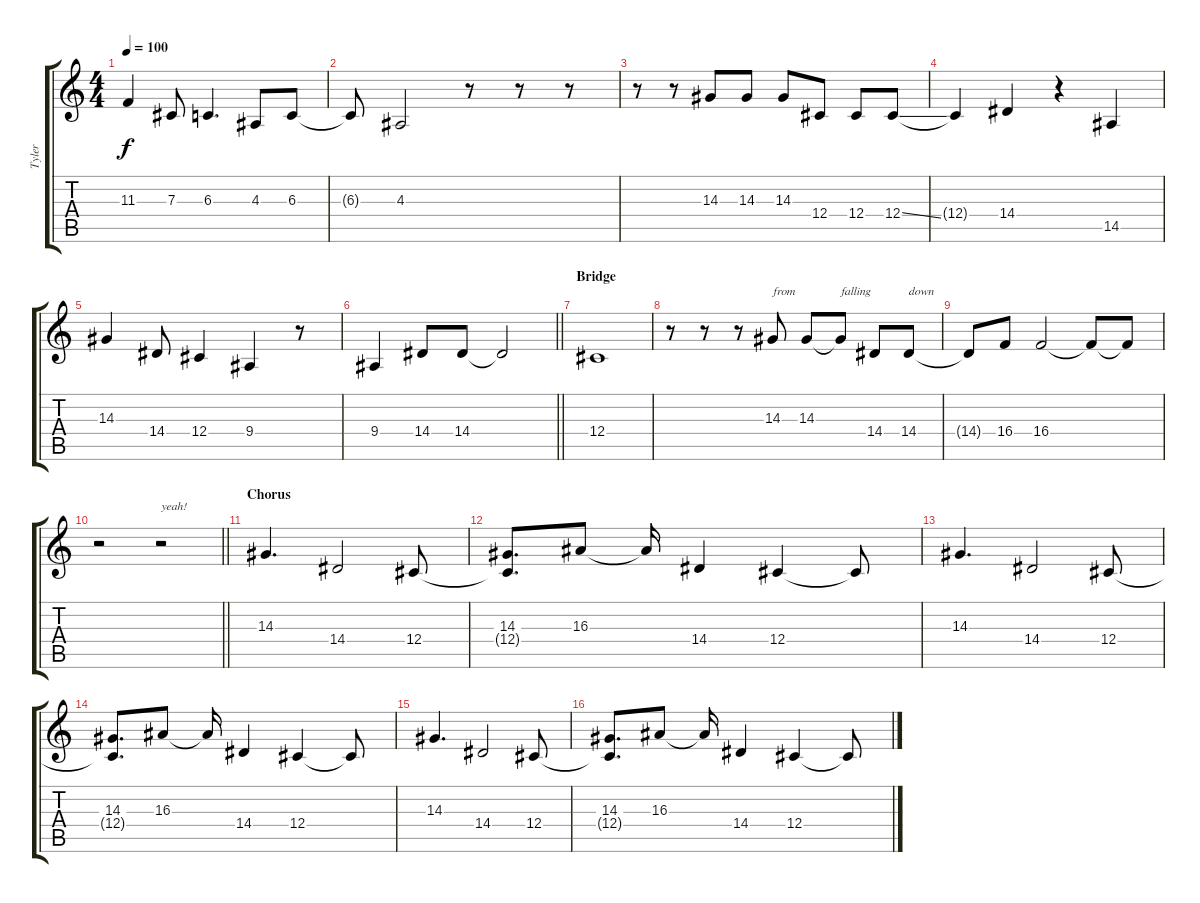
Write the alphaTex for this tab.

\track ("Tyler" "Tyler") {instrument ocarina}
\staff {score tabs}
\tuning (Eb4 Bb3 Gb3 Db3 Ab2 Db2) {hide}
\ts (4 4)
\tempo 100
\clef g2
\ks c
11.3.4{dy f} 7.3.8 6.3.4{d} 4.3.8 6.3.8 |
6.3{t}.8 4.3.2 r.8 r.8 r.8 |
r.8 r.8 14.3.8 14.3.8 14.3.8 12.4.8 12.4.8 12.4{ss}.8 |
12.4{t}.4 14.4.4 r.4 14.5.4 |
14.3.4 14.4.8 12.4.4 9.4.4 r.8 |
\barLineRight lightlight
9.4.4 14.4.8 14.4.8 14.4{t}.2 |
\section ("" "Bridge")
12.4.1 |
r.8 r.8 r.8 14.3.8{txt "from"} 14.3.8 14.3{t}.8{txt "falling"} 14.4.8 14.4.8{txt "down"} |
14.4{t}.8 16.4.8 16.4.2 16.4{t}.8 16.4{t}.8 |
\barLineRight lightlight
r.2 r.2{txt "yeah!"} |
\section ("" "Chorus")
14.3.4{d} 14.4.2 12.4.8 |
(14.3 12.4{t}).8{d} 16.3.8 16.3{t}.16 14.4.4 12.4.4 12.4{t}.8 |
14.3.4{d} 14.4.2 12.4.8 |
(14.3 12.4{t}).8{d} 16.3.8 16.3{t}.16 14.4.4 12.4.4 12.4{t}.8 |
14.3.4{d} 14.4.2 12.4.8 |
(14.3 12.4{t}).8{d} 16.3.8 16.3{t}.16 14.4.4 12.4.4 12.4{t}.8
